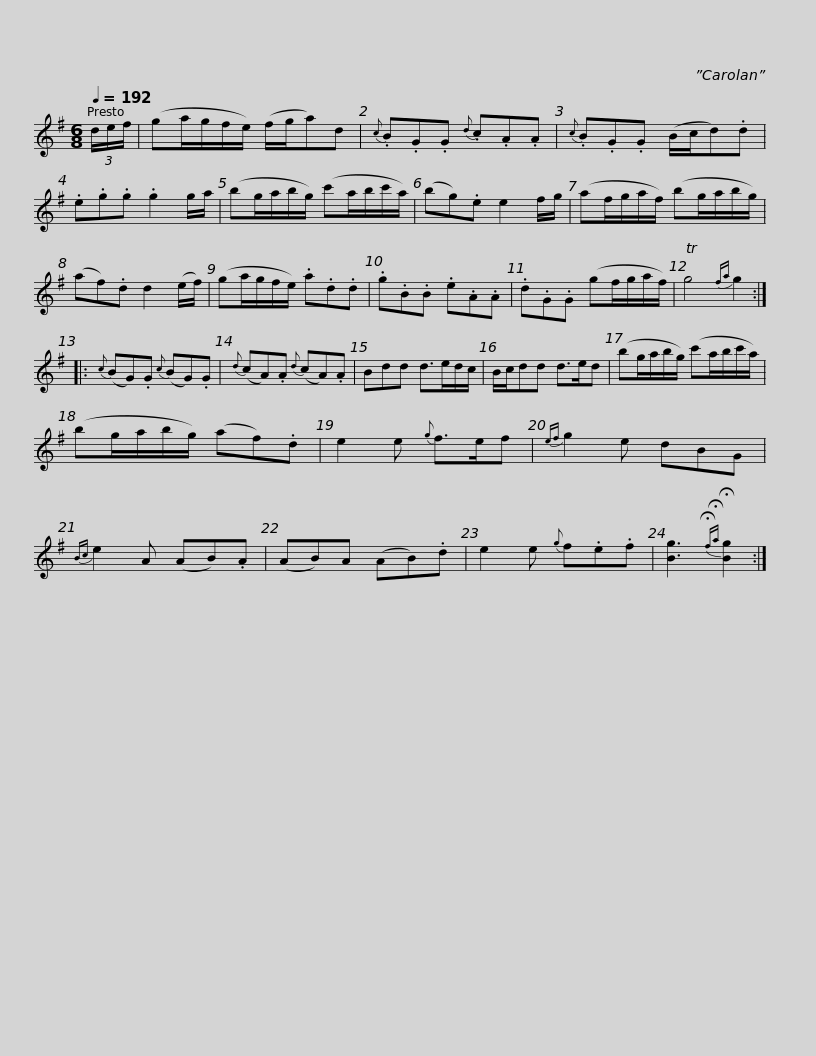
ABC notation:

X:1
L:1/8
Q:1/4=192
M:6/8
I:linebreak $
K:G
V:1 treble
V:1
 (3d/e/f/ | (ga/g/f/e/) (f/g/a)d |{c} .B.G.G{d} .c.A.A |{c} .B.G.G (B/c/d).d | .e.g.g .g2 g/a/ |$ %5
 (bg/a/b/g/) (c'a/b/c'/a/) | (bg).e e2 f/g/ | (af/g/a/f/) (bg/a/b/g/) | (af).d d2 (e/f/) | (ga/g/f/e/) .a.d.d |$ %10
 .g.B.B .e.A.A | .d.G.G (gf/g/a/f/) | Tg4{fa} g2 ::{c} (BG).G{c} (BG).G |{d} (cA).A{d} (cA).A | %15
 Bdd d>ed/c/ |$ B/c/dd d>ed | (bg/a/b/g/) (c'a/b/c'/a/) | (bg/a/b/g/) (af).d | e2 e{g} f>ef | %20
{ef} g2 e dBG |${Bc} e2 A (AB).A | (AB)A (AB).d | e2 e{g} f.e.f | [Bg]3{!fermata!f!fermata!a} !fermata![Bg]2 :| %25
